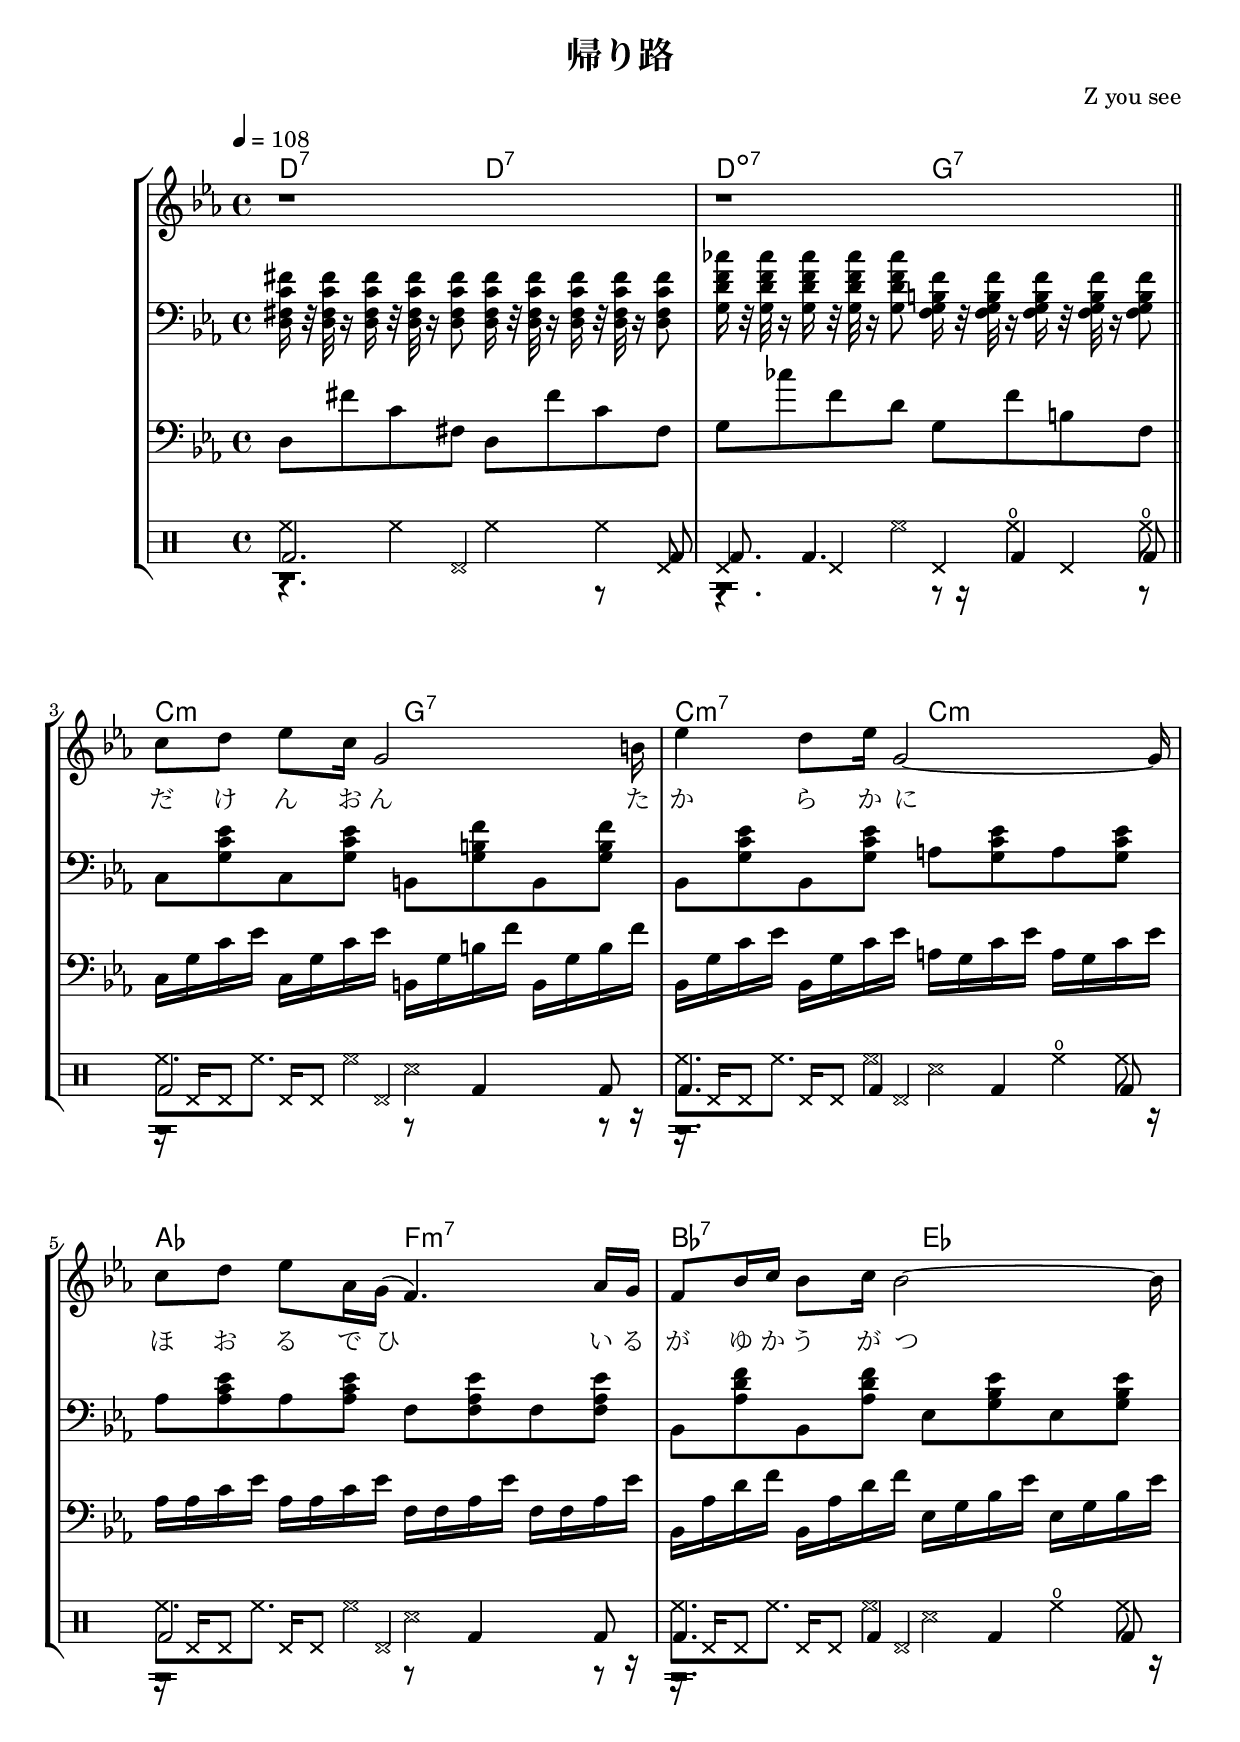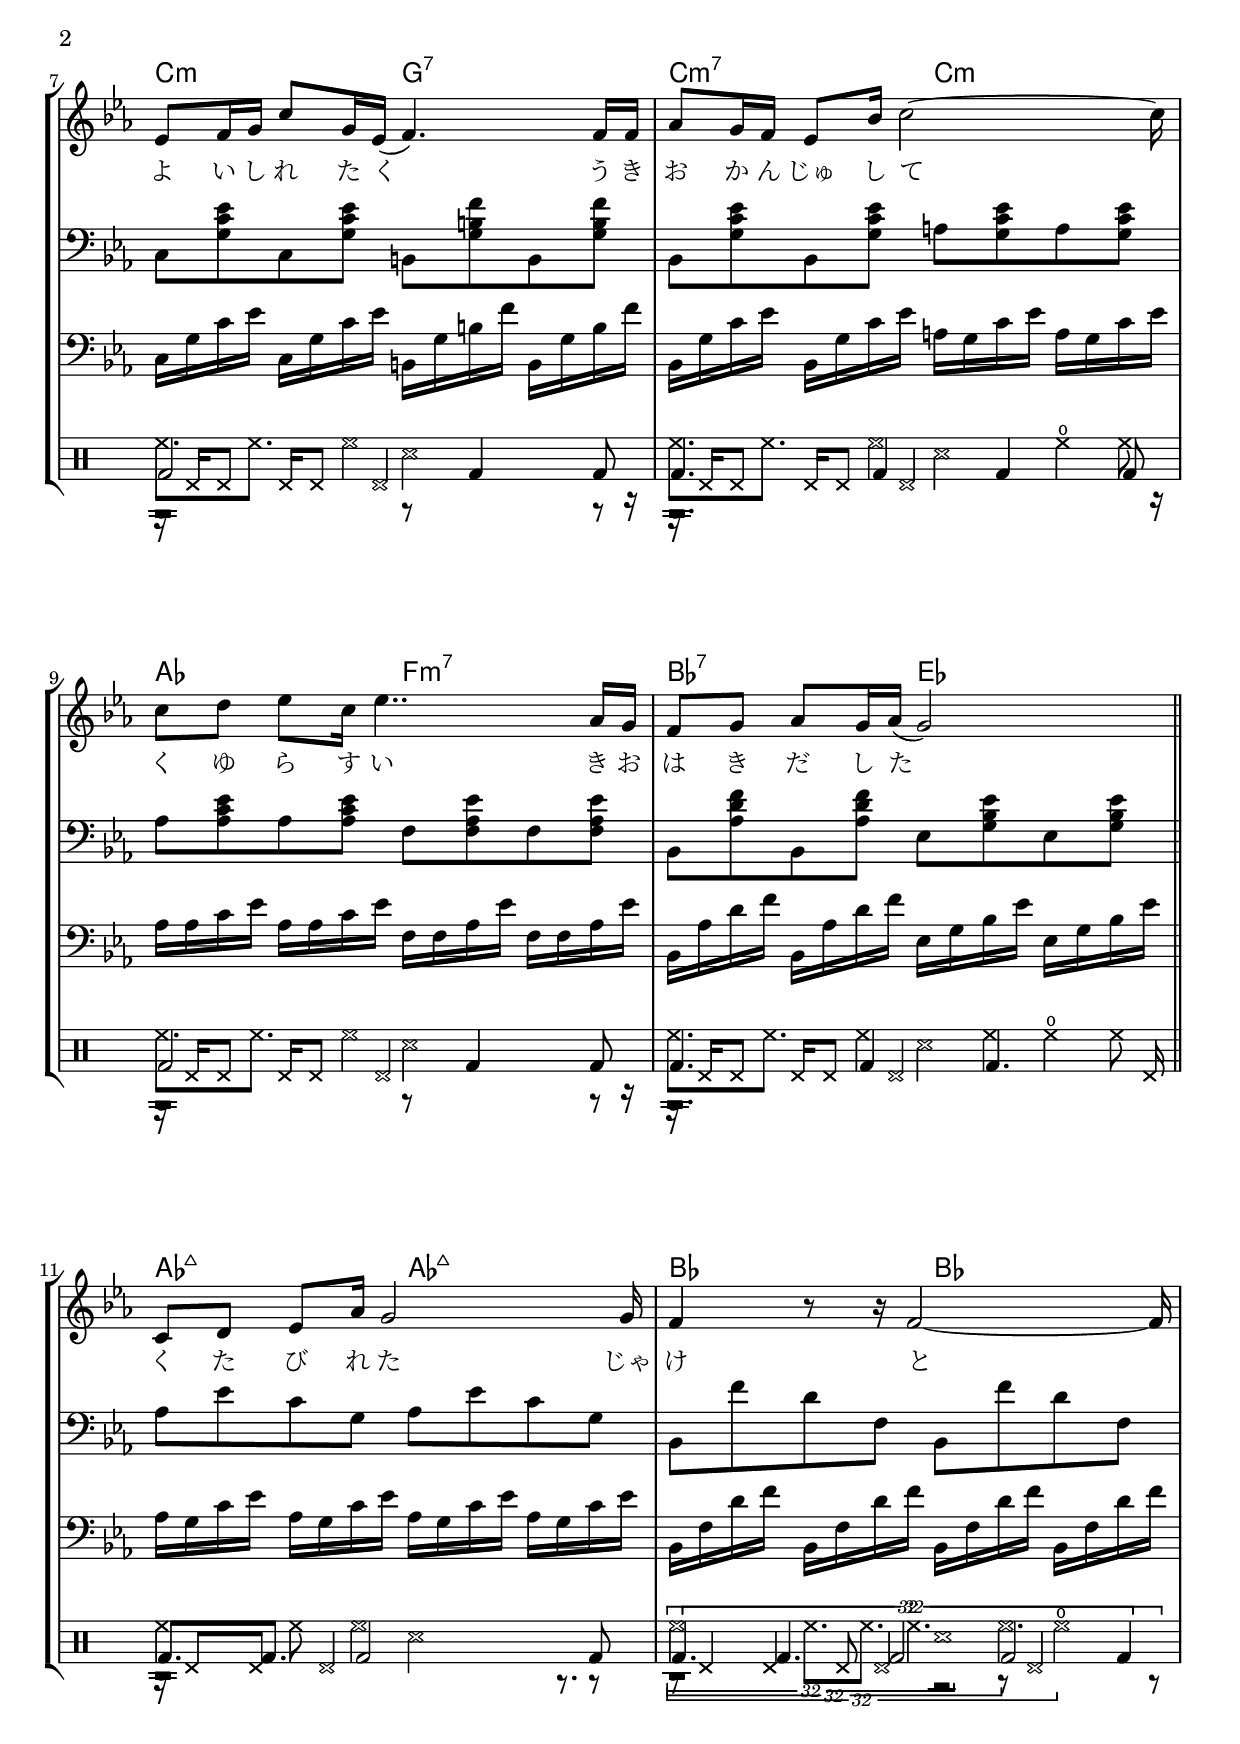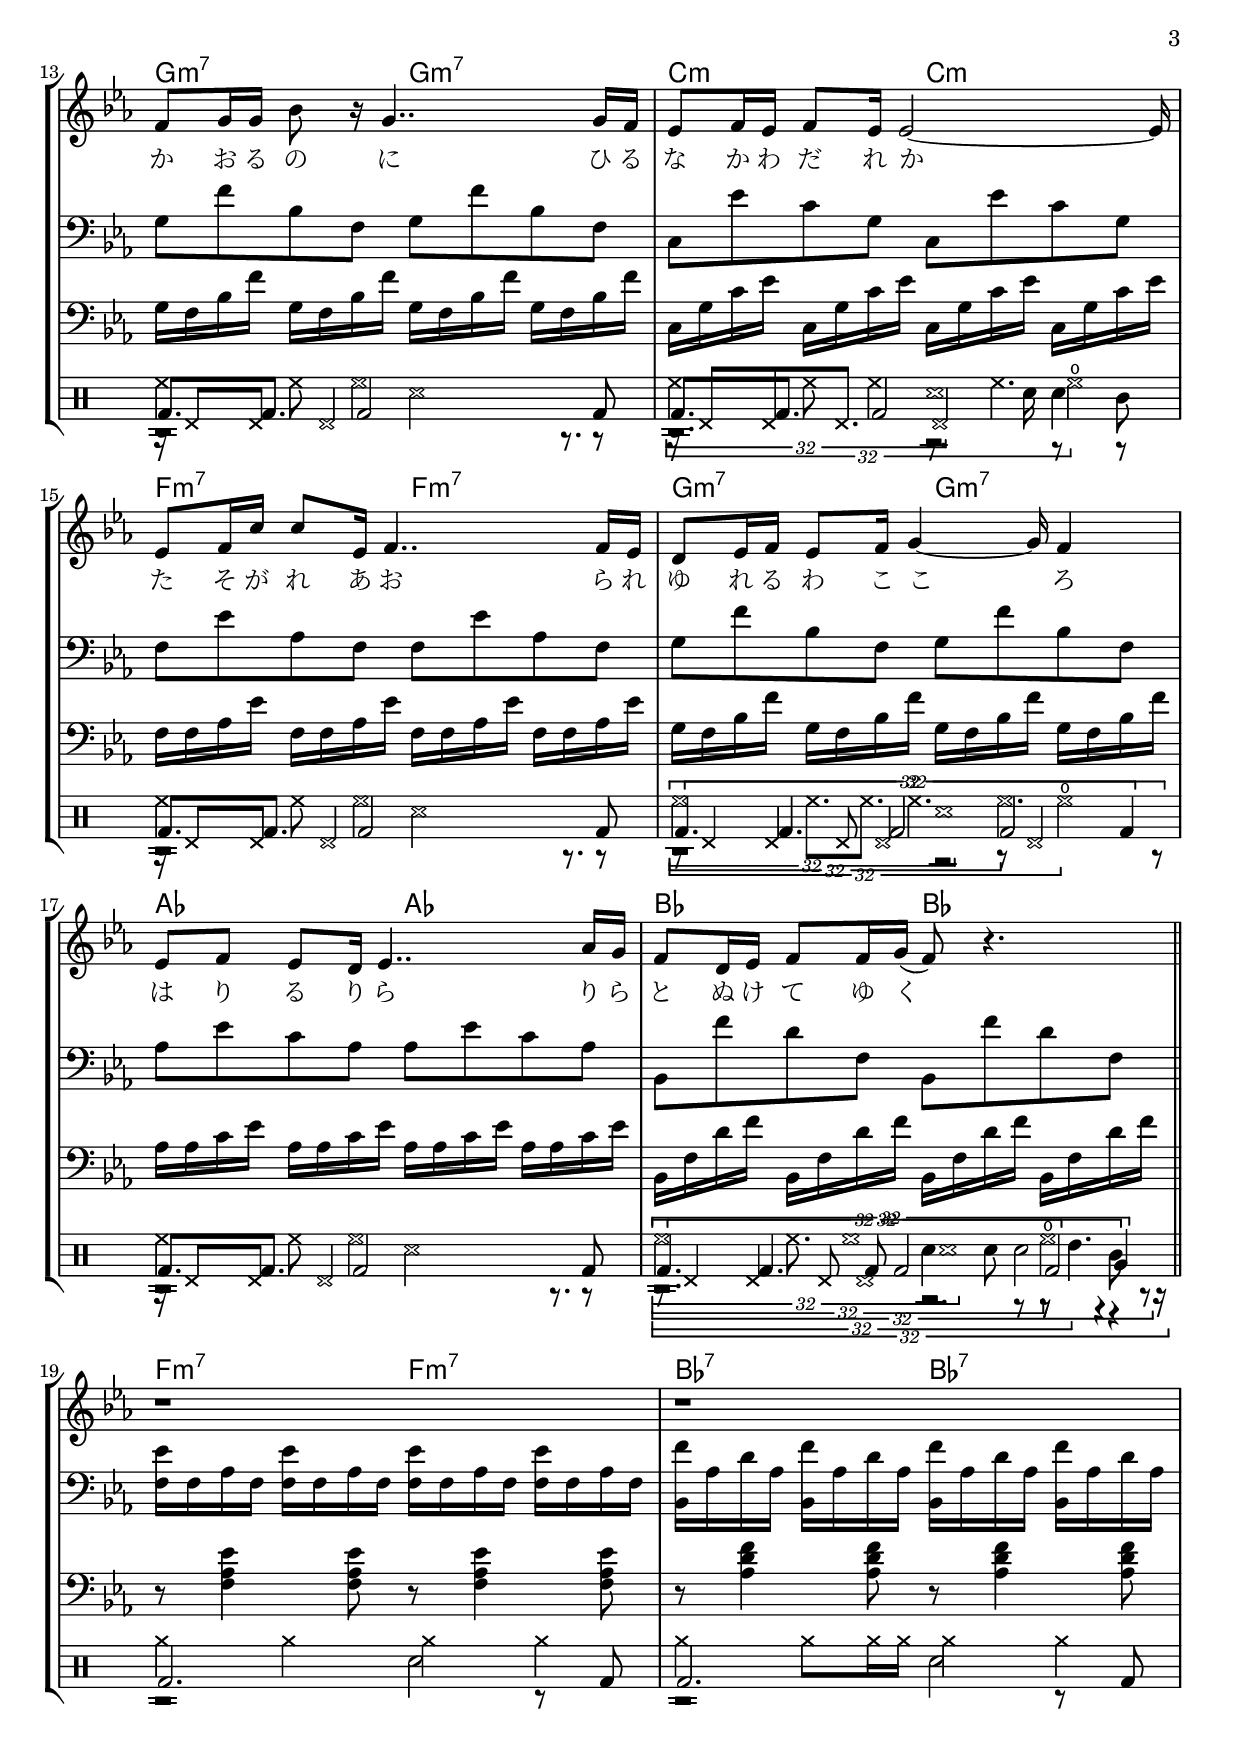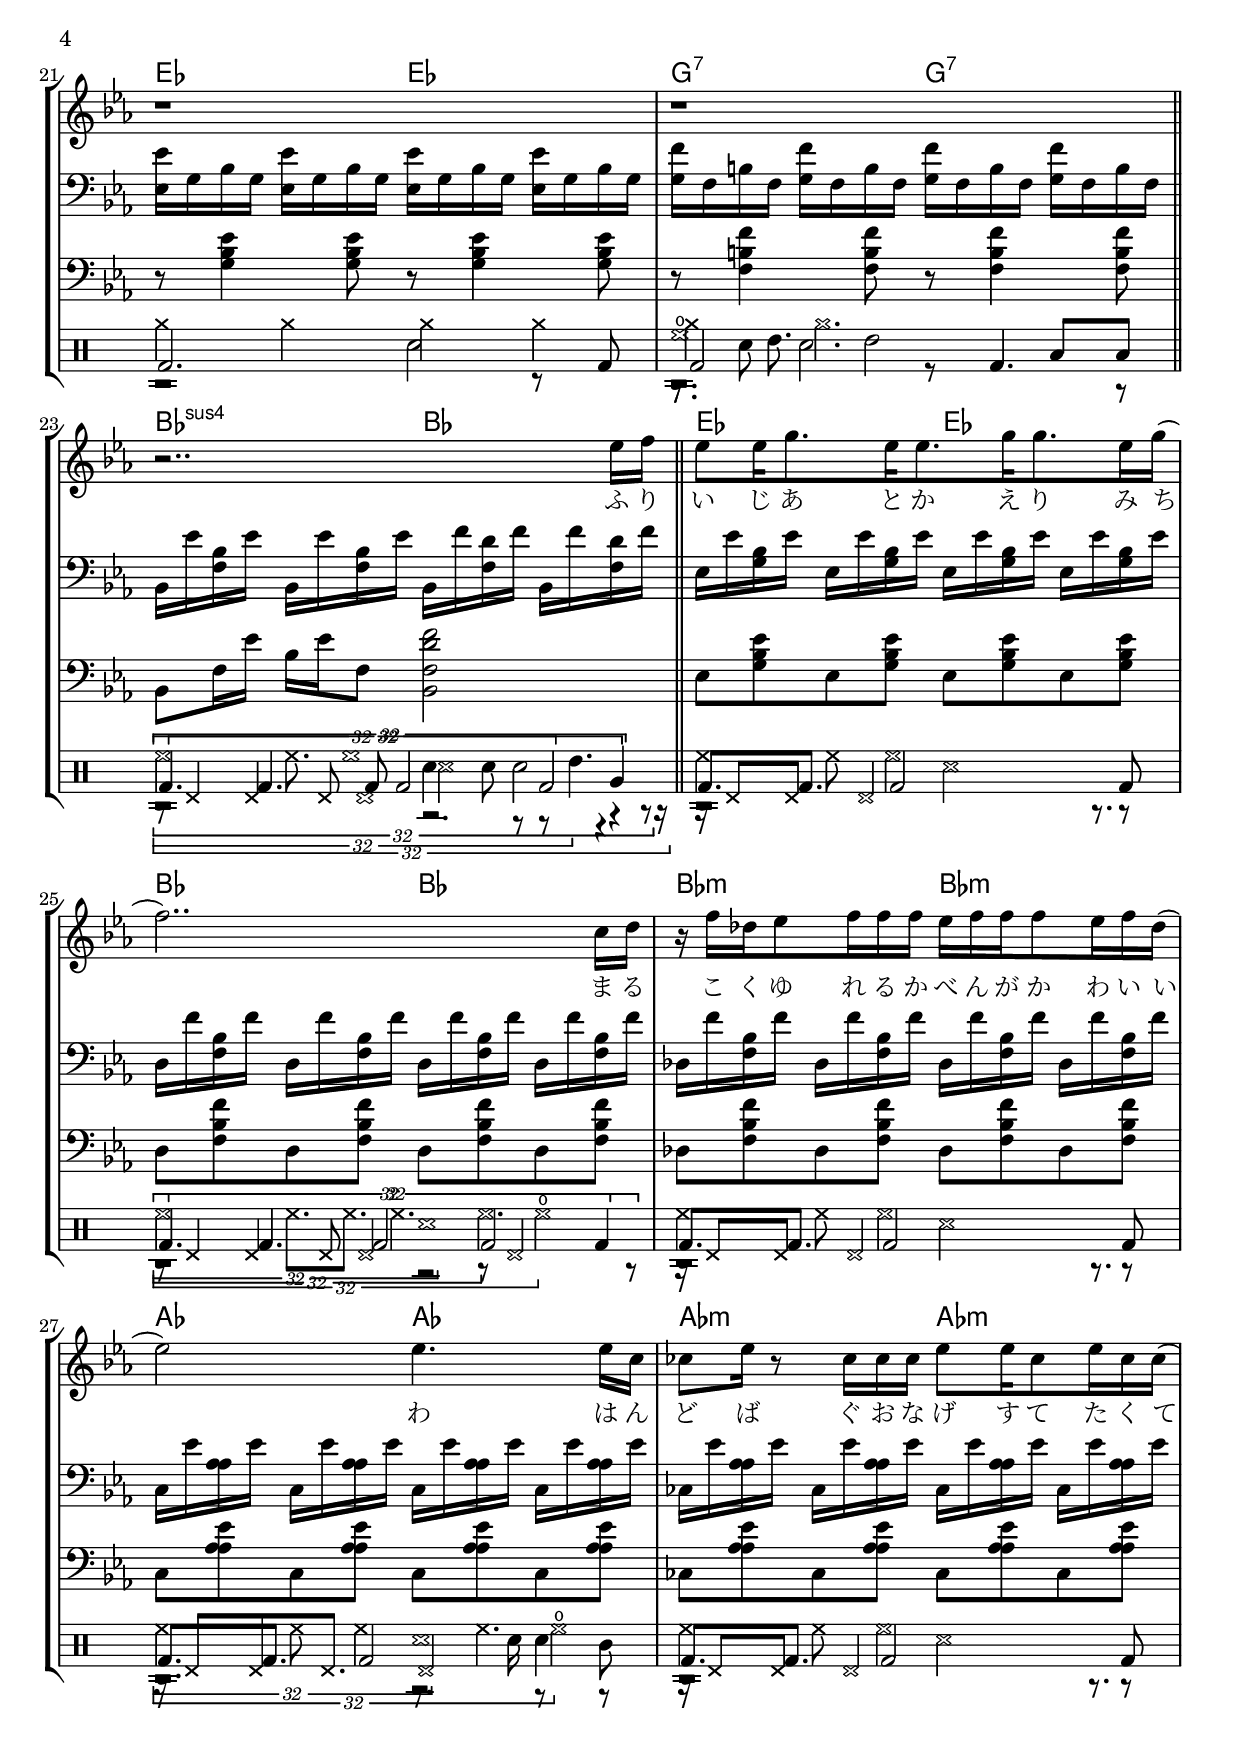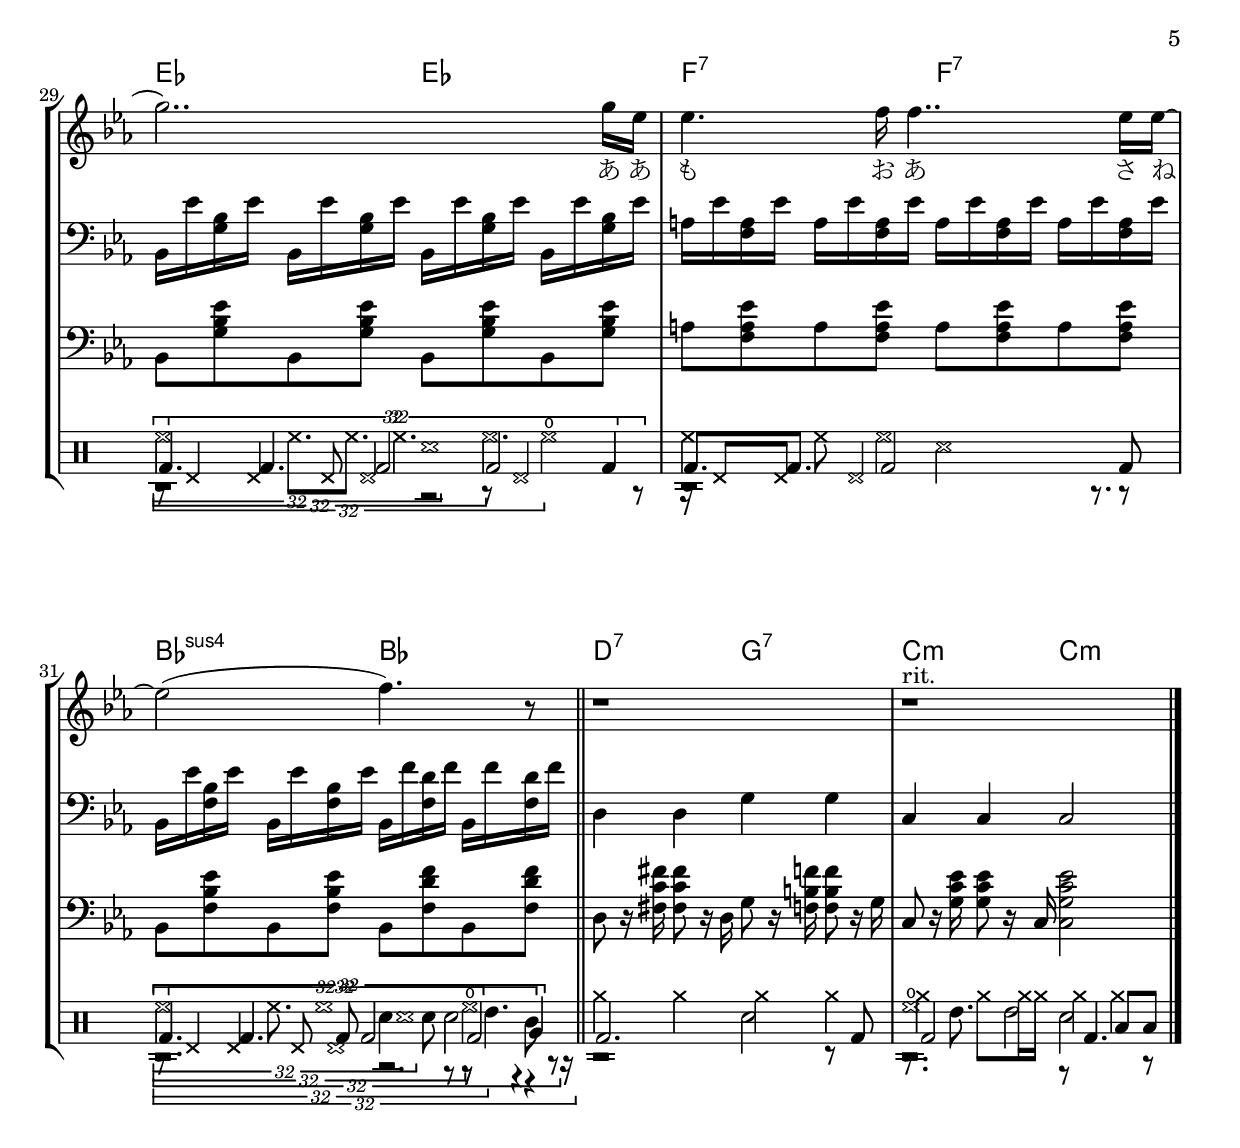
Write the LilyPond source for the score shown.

\version "2.12.1"

\header {
	title = \markup {帰り路}
	composer = \markup \center-column {"Z you see"}
}

harmony = \chordmode {
	d2:7 d:7 d:dim7 g:7 

	c:m g:7 c:min7 c:m as f:min7 bes:7 es c:m g:7 c:min7 c:m as f:min7 bes:7 es 

	as:maj7 as:maj7 bes bes g:min7 g:min7 c:m c:m f:min7 f:min7 g:min7 g:min7 as as bes bes 

	f:min7 f:min7 bes:7 bes:7 es es g:7 g:7 

	bes:sus4 bes 

	es es bes bes bes:m bes:m as as as:m as:m es es f:7 f:7 bes:sus4 bes 

	d:7 g:7 c:m c:m 
}

melody = {
	\key es \major
	\tempo 4 = 108
	r1 | r1   
	\set Staff.midiInstrument = #"fss0.37"
	 c''8  d''8  es''8  c''16  g'2  b'16 
	es''4  d''8  es''16  g'2~g'16 
	c''8  d''8  es''8  as'16  g'16  (f'4.)  as'16  g'16 
	f'8  bes'16  c''16  bes'8  c''16  bes'2~bes'16 
	es'8  f'16  g'16  c''8  g'16  es'16  (f'4.)  f'16  f'16 
	as'8  g'16  f'16  es'8  bes'16  c''2~c''16 
	c''8  d''8  es''8  c''16  es''4..  as'16  g'16 
	f'8  g'8  as'8  g'16  as'16  (g'2)
	\set Staff.midiInstrument = #"fss0.37"
	 c'8  d'8  es'8  as'16  g'2  g'16 
	f'4  r8  r16  f'2~f'16 
	f'8  g'16  g'16  bes'8  r16  g'4..  g'16  f'16 
	es'8  f'16  es'16  f'8  es'16  es'2~es'16 
	es'8  f'16  c''16  c''8  es'16  f'4..  f'16  es'16 
	d'8  es'16  f'16  es'8  f'16  g'4~g'16  f'4 
	es'8  f'8  es'8  d'16  es'4..  as'16  g'16 
	f'8  d'16  es'16  f'8  f'16  g'16  (f'8)  	r4. 	r1 | r1 | r1 | r1   
	r2.. 
	\set Staff.midiInstrument = #"fss0.37"
	es''16  f''16 
	es''8  es''16  g''8.  es''16  es''8.  g''16  g''8.  es''16  g''16 
	(f''2..)  c''16  d''16 
	r16  f''16  des''16  es''8  f''16  f''16  f''16  es''16  f''16  f''16  f''8  es''16  f''16  des''16 
	(es''2)  es''4.  es''16  c''16 
	ces''8  es''16  r8  ces''16  ces''16  ces''16  es''8  es''16  ces''8  es''16  ces''16  ces''16 
	(g''2..)  g''16  es''16 
	es''4.  f''16  f''4..  es''16  es''16~ 
	es''2  (f''4.)  	r8 	r1 | r1^"rit." \bar "|."
}

words = \lyricmode {
	
	だ  け  ん  お  ん  た  か  ら  か  に  ほ  お  る  で  ひ  い  る  が  ゆ  か  う  が  つ  よ  い  し  れ  た  く  う  き  お  か  ん  じゅ  し  て  く  ゆ  ら  す  い  き  お  は  き  だ  し  た  
	く  た  び  れ  た  じゃ  け  と  か  お  る  の  に  ひ  る  な  か  わ  だ  れ  か  た  そ  が  れ  あ  お  ら  れ  ゆ  れ  る  わ  こ  こ  ろ  は  り  る  り  ら  り  ら  と  ぬ  け  て  ゆ  く  
	
	
	ふ  り  い  じ  あ  と  か  え  り  み  ち  ま  る  こ  く  ゆ  れ  る  か  べ  ん  が  か  わ  い  い  わ  は  ん  ど  ば  ぐ  お  な  げ  す  て  た  く  て  あ  あ  も  お  あ  さ  ね  
	
}

tempochange = {
	\tempo 4 = 108
	r1 | r1 \bar "||"
	\tempo 4 = 108
	r1 | r1 | r1 | r1 | r1 | r1 | r1 | r1 \bar "||"
	\tempo 4 = 108
	r1 | r1 | r1 | r1 | r1 | r1 | r1 | r1 \bar "||"
	\tempo 4 = 108
	r1 | r1 | r1 | r1 \bar "||"
	\tempo 4 = 108
	r1 \bar "||"
	\tempo 4 = 108
	r1 | r1 | r1 | r1 | r1 | r1 | r1 | r1 \bar "||"
	\tempo 4 = 108
	r1 | \tempo 4 = 81 r2 \tempo 4 = 72 r2 \bar "|."
}

mainacc = {
	\clef bass
	\set Staff.midiInstrument = #"Lead 3 (calliope)"
	\key es \major
	\tempo 4 = 108
	<d fis c' fis'>16 r32 <d fis c' fis'>32 r16     <d fis c' fis'>16 r32 <d fis c' fis'>32 r16     <d fis c' fis'>8
	<d fis c' fis'>16 r32 <d fis c' fis'>32 r16     <d fis c' fis'>16 r32 <d fis c' fis'>32 r16     <d fis c' fis'>8
	<g d' f' ces''>16 r32 <g d' f' ces''>32 r16     <g d' f' ces''>16 r32 <g d' f' ces''>32 r16     <g d' f' ces''>8
	<g f b f'>16 r32 <g f b f'>32 r16     <g f b f'>16 r32 <g f b f'>32 r16     <g f b f'>8
	\bar "||"

	\set Staff.midiInstrument = #"Slap Bass 2"
	c8 <g c' es'> c <g c' es'>
	b,8 <g b f'> b, <g b f'>
	bes,8 <g c' es'> bes, <g c' es'>
	a8 <g c' es'> a <g c' es'>
	as8 <as c' es'> as <as c' es'>
	f8 <f as es'> f <f as es'>
	bes,8 <as d' f'> bes, <as d' f'>
	es8 <g bes es'> es <g bes es'>
	c8 <g c' es'> c <g c' es'>
	b,8 <g b f'> b, <g b f'>
	bes,8 <g c' es'> bes, <g c' es'>
	a8 <g c' es'> a <g c' es'>
	as8 <as c' es'> as <as c' es'>
	f8 <f as es'> f <f as es'>
	bes,8 <as d' f'> bes, <as d' f'>
	es8 <g bes es'> es <g bes es'>
	\bar "||"

	\set Staff.midiInstrument = #"Slap Bass 2"
	as8 es' c' g
	as8 es' c' g
	bes,8 f' d' f
	bes,8 f' d' f
	g8 f' bes f
	g8 f' bes f
	c8 es' c' g
	c8 es' c' g
	f8 es' as f
	f8 es' as f
	g8 f' bes f
	g8 f' bes f
	as8 es' c' as
	as8 es' c' as
	bes,8 f' d' f
	bes,8 f' d' f
	\bar "||"

	\set Staff.midiInstrument = #"Tenor Sax"
	<f es'>16 f as f <f es'> f as f
	<f es'>16 f as f <f es'> f as f
	<bes, f'>16 as d' as <bes, f'> as d' as
	<bes, f'>16 as d' as <bes, f'> as d' as
	<es es'>16 g bes g <es es'> g bes g
	<es es'>16 g bes g <es es'> g bes g
	<g f'>16 f b f <g f'> f b f
	<g f'>16 f b f <g f'> f b f
	\bar "||"

	\set Staff.midiInstrument = #"Synth Bass 2"
	bes,16 es' <f bes> es' bes, es' <f bes> es'
	bes,16 f' <f d'> f' bes, f' <f d'> f'
	\bar "||"

	\set Staff.midiInstrument = #"Synth Bass 2"
	es16 es' <g bes> es' es es' <g bes> es'
	es16 es' <g bes> es' es es' <g bes> es'
	d16 f' <f bes> f' d f' <f bes> f'
	d16 f' <f bes> f' d f' <f bes> f'
	des16 f' <f bes> f' des f' <f bes> f'
	des16 f' <f bes> f' des f' <f bes> f'
	c16 es' <as as> es' c es' <as as> es'
	c16 es' <as as> es' c es' <as as> es'
	ces16 es' <as as> es' ces es' <as as> es'
	ces16 es' <as as> es' ces es' <as as> es'
	bes,16 es' <g bes> es' bes, es' <g bes> es'
	bes,16 es' <g bes> es' bes, es' <g bes> es'
	a16 es' <f a> es' a es' <f a> es'
	a16 es' <f a> es' a es' <f a> es'
	bes,16 es' <f bes> es' bes, es' <f bes> es'
	bes,16 f' <f d'> f' bes, f' <f d'> f'
	\bar "||"

	\set Staff.midiInstrument = #"Fretless Bass"
	d4 d4
	g4 g4
	c4 c4
	c2
	\bar "|."
}

subacc = {
	\clef bass
	\set Staff.midiInstrument = #"Electric Bass (pick)"
	\key es \major
	\tempo 4 = 108
	d8 fis' c' fis
	d8 fis' c' fis
	g8 ces'' f' d'
	g8 f' b f
	\bar "||"

	\set Staff.midiInstrument = #"Bright Acoustic"
	c16 g c' es' c g c' es'
	b,16 g b f' b, g b f'
	bes,16 g c' es' bes, g c' es'
	a16 g c' es' a g c' es'
	as16 as c' es' as as c' es'
	f16 f as es' f f as es'
	bes,16 as d' f' bes, as d' f'
	es16 g bes es' es g bes es'
	c16 g c' es' c g c' es'
	b,16 g b f' b, g b f'
	bes,16 g c' es' bes, g c' es'
	a16 g c' es' a g c' es'
	as16 as c' es' as as c' es'
	f16 f as es' f f as es'
	bes,16 as d' f' bes, as d' f'
	es16 g bes es' es g bes es'
	\bar "||"

	\set Staff.midiInstrument = #"Acoustic grand"
	as16 g c' es' as g c' es'
	as16 g c' es' as g c' es'
	bes,16 f d' f' bes, f d' f'
	bes,16 f d' f' bes, f d' f'
	g16 f bes f' g f bes f'
	g16 f bes f' g f bes f'
	c16 g c' es' c g c' es'
	c16 g c' es' c g c' es'
	f16 f as es' f f as es'
	f16 f as es' f f as es'
	g16 f bes f' g f bes f'
	g16 f bes f' g f bes f'
	as16 as c' es' as as c' es'
	as16 as c' es' as as c' es'
	bes,16 f d' f' bes, f d' f'
	bes,16 f d' f' bes, f d' f'
	\bar "||"

	\set Staff.midiInstrument = #"Acoustic grand"
	r8 <f as es'>4 <f as es'>8
	r8 <f as es'>4 <f as es'>8
	r8 <as d' f'>4 <as d' f'>8
	r8 <as d' f'>4 <as d' f'>8
	r8 <g bes es'>4 <g bes es'>8
	r8 <g bes es'>4 <g bes es'>8
	r8 <f b f'>4 <f b f'>8
	r8 <f b f'>4 <f b f'>8
	\bar "||"

	\set Staff.midiInstrument = #"Celesta"
	bes,8 f16 es' bes es' f8
	<bes, f d' f'>2
	\bar "||"

	\set Staff.midiInstrument = #"Electric Guitar (jazz)"
	es8 <g bes es'> es <g bes es'>
	es8 <g bes es'> es <g bes es'>
	d8 <f bes f'> d <f bes f'>
	d8 <f bes f'> d <f bes f'>
	des8 <f bes f'> des <f bes f'>
	des8 <f bes f'> des <f bes f'>
	c8 <as as es'> c <as as es'>
	c8 <as as es'> c <as as es'>
	ces8 <as as es'> ces <as as es'>
	ces8 <as as es'> ces <as as es'>
	bes,8 <g bes es'> bes, <g bes es'>
	bes,8 <g bes es'> bes, <g bes es'>
	a8 <f a es'> a <f a es'>
	a8 <f a es'> a <f a es'>
	bes,8 <f bes es'> bes, <f bes es'>
	bes,8 <f d' f'> bes, <f d' f'>
	\bar "||"

	\set Staff.midiInstrument = #"Acoustic grand"
	d8 r16 <fis c' fis'>16 <fis c' fis'>8 r16 d16
	g8 r16 <f b f'>16 <f b f'>8 r16 g16
	c8 r16 <g c' es'>16 <g c' es'>8 r16 c16
	<c g c' es'>2
	\bar "|."
}

percA = {
	\drummode {
	r1  |r2 r8 hho4 hho8  \bar "||"
	r1  |r2. hho4  |r1  |r2. hho4  |r1  |r2. hho4  |r1  |r2. hho4  \bar "||"
	hh4 hh8 hh2 r8  |\times 16/32{ hh2 hh8. hh8. hh4. hh2. } |hh4 hh8 hh2 r8  |hh4 hh8 hh4 hh4.  |hh4 hh8 hh2 r8  |\times 16/32{ hh2 hh8. hh8. hh4. hh2. } |hh4 hh8 hh2 r8  |\times 16/32{ hh2 hh8. hh1 r4 r16 } \bar "||"
	cymr4 cymr4 cymr4 cymr4  |cymr4 cymr8 cymr16 cymr16 cymr4 cymr4  |cymr4 cymr4 cymr4 cymr4  |cymr4 cymr2.  \bar "||"
	\times 16/32{ hh2 hh8. hh1 r4 r16 } \bar "||"
	hh4 hh8 hh2 r8  |\times 16/32{ hh2 hh8. hh8. hh4. hh2. } |hh4 hh8 hh2 r8  |hh4 hh8 hh4 hh4.  |hh4 hh8 hh2 r8  |\times 16/32{ hh2 hh8. hh8. hh4. hh2. } |hh4 hh8 hh2 r8  |\times 16/32{ hh2 hh8. hh1 r4 r16 } \bar "||"
	cymr4 cymr4 cymr4 cymr4  |cymr4 cymr8 cymr16 cymr16 cymr4 cymr4  \bar "|."
	}
}

percB = {
	\drummode {
	r4. hhp2 hhp8  |hhp4 hhp4 hhp4 hhp4  \bar "||"
	r16 hhp16 hhp8 hhp16 hhp8 hhp2 r16  |r16 hhp16 hhp8 hhp16 hhp8 hhp2 r16  |r16 hhp16 hhp8 hhp16 hhp8 hhp2 r16  |r16 hhp16 hhp8 hhp16 hhp8 hhp2 r16  |r16 hhp16 hhp8 hhp16 hhp8 hhp2 r16  |r16 hhp16 hhp8 hhp16 hhp8 hhp2 r16  |r16 hhp16 hhp8 hhp16 hhp8 hhp2 r16  |r16 hhp16 hhp8 hhp16 hhp8 hhp2 hhp16  \bar "||"
	r16 hhp8 hhp8 hhp2 r8.  |\times 16/32{ r8 hhp4 hhp4 hhp8 hhp2 r8 hhp2 r8 } |r16 hhp8 hhp8 hhp2 r8.  |r16 hhp8 hhp8 hhp8. hhp2  |r16 hhp8 hhp8 hhp2 r8.  |\times 16/32{ r8 hhp4 hhp4 hhp8 hhp2 r8 hhp2 r8 } |r16 hhp8 hhp8 hhp2 r8.  |\times 16/32{ r8 hhp4 hhp4 hhp8 hhp1 r4 } \bar "||"
	r2 sn2  |r2 sn2  |r2 sn2  |r8 sn8 sn2.  \bar "||"
	\times 16/32{ r8 hhp4 hhp4 hhp8 hhp1 r4 } \bar "||"
	r16 hhp8 hhp8 hhp2 r8.  |\times 16/32{ r8 hhp4 hhp4 hhp8 hhp2 r8 hhp2 r8 } |r16 hhp8 hhp8 hhp2 r8.  |r16 hhp8 hhp8 hhp8. hhp2  |r16 hhp8 hhp8 hhp2 r8.  |\times 16/32{ r8 hhp4 hhp4 hhp8 hhp2 r8 hhp2 r8 } |r16 hhp8 hhp8 hhp2 r8.  |\times 16/32{ r8 hhp4 hhp4 hhp8 hhp1 r4 } \bar "||"
	r2 sn2  |r2 sn2  \bar "|."
	}
}

percC = {
	\drummode {
	hh4 hh4 hh4 hh4  |r4. hh2 r8  \bar "||"
	hh8. hh8. hh2 r8  |hh8. hh8. hh2 hh8  |hh8. hh8. hh2 r8  |hh8. hh8. hh2 hh8  |hh8. hh8. hh2 r8  |hh8. hh8. hh2 hh8  |hh8. hh8. hh2 r8  |hh8. hh8. hh4 hh4 hh8  \bar "||"
	r1  |\times 16/32{ r1 r2 hho2 } |r1  |\times 16/32{ r1 r2 hho2 } |r1  |\times 16/32{ r1 r2 hho2 } |r1  |\times 16/32{ r1 r2 hho2 } \bar "||"
	bd2. r8 bd8  |bd2. r8 bd8  |bd2. r8 bd8  |bd2 r8 bd4.  \bar "||"
	r1  \bar "||"
	r1  |\times 16/32{ r1 r2 hho2 } |r1  |\times 16/32{ r1 r2 hho2 } |r1  |\times 16/32{ r1 r2 hho2 } |r1  |\times 16/32{ r1 r2 hho2 } \bar "||"
	bd2. r8 bd8  |bd2 r8 bd4.  \bar "|."
	}
}

percD = {
	\drummode {
	bd2. r8 bd8  |bd8. bd4. r16 bd4 bd8  \bar "||"
	r2 ss2  |r2 ss2  |r2 ss2  |r2 ss2  |r2 ss2  |r2 ss2  |r2 ss2  |r2 ss2  \bar "||"
	bd8. bd8. bd2 bd8  |\times 16/32{ bd4. bd4. bd2 bd2 bd4 } |bd8. bd8. bd2 bd8  |bd8. bd8. bd2 r8  |bd8. bd8. bd2 bd8  |\times 16/32{ bd4. bd4. bd2 bd2 bd4 } |bd8. bd8. bd2 bd8  |\times 16/32{ bd4. bd4. bd8 bd2 r8 bd2 } \bar "||"
	r1 |r1 |r1 |r8. tommh8. tommh2 r8  \bar "||"
	\times 16/32{ bd4. bd4. bd8 bd2 r8 bd2 } \bar "||"
	bd8. bd8. bd2 bd8  |\times 16/32{ bd4. bd4. bd2 bd2 bd4 } |bd8. bd8. bd2 bd8  |bd8. bd8. bd2 r8  |bd8. bd8. bd2 bd8  |\times 16/32{ bd4. bd4. bd2 bd2 bd4 } |bd8. bd8. bd2 bd8  |\times 16/32{ bd4. bd4. bd8 bd2 r8 bd2 } \bar "||"
	r1 |r8. tommh8. tommh2 r8  \bar "|."
	}
}

percE = {
	\drummode {
	r1 | r1 \bar "||"
	bd2 r8 bd4 bd8  |bd4. bd4 bd4 bd8  |bd2 r8 bd4 bd8  |bd4. bd4 bd4 bd8  |bd2 r8 bd4 bd8  |bd4. bd4 bd4 bd8  |bd2 r8 bd4 bd8  |bd4. bd4 bd4.  \bar "||"
	r2 ss2  |\times 16/32{ r1 ss1 } |r2 ss2  |\times 16/32{ r1 ss1 } |r2 ss2  |\times 16/32{ r1 ss1 } |r2 ss2  |\times 16/32{ r1 ss1 } \bar "||"
	r1 |r1 |r1 |r2. toml8 toml8  \bar "||"
	r2 ss2  \bar "||"
	r2 ss2  |\times 16/32{ r1 ss1 } |r2 ss2  |\times 16/32{ r1 ss1 } |r2 ss2  |\times 16/32{ r1 ss1 } |r2 ss2  |\times 16/32{ r1 ss1 } \bar "||"
	r1 |r2. toml8 toml8  \bar "|."
	}
}

percF = {
	\drummode {
	r1 | r1 \bar "||"
	r1 | r1 | r1 | r1 | r1 | r1 | r1 | r1 \bar "||"
	r1 |r1 |r1 |r2 r8. sn16 sn4  |r1 |r1 |r1 |\times 16/32{ r1 sn4 sn8 sn2 r8 } \bar "||"
	r1 |r1 |r1 |hho1  \bar "||"
	\times 16/32{ r1 sn4 sn8 sn2 r8 } \bar "||"
	r1 |r1 |r1 |r2 r8. sn16 sn4  |r1 |r1 |r1 |\times 16/32{ r1 sn4 sn8 sn2 r8 } \bar "||"
	r1 |hho1  \bar "|."
	}
}

percG = {
	\drummode {
	r1 | r1 \bar "||"
	r1 | r1 | r1 | r1 | r1 | r1 | r1 | r1 \bar "||"
	r1 |r1 |r1 |r2. r8 tomml8  |r1 |r1 |r1 |r2. r8 tomml8  \bar "||"
	r1 | r1 | r1 | r1 \bar "||"
	r1 \bar "||"
	r1 |r1 |r1 |r2. r8 tomml8  |r1 |r1 |r1 |r2. r8 tomml8  \bar "||"
	r1 | r1 \bar "|."
	}
}

percH = {
	\drummode {
	r1 | r1 \bar "||"
	r1 | r1 | r1 | r1 | r1 | r1 | r1 | r1 \bar "||"
	r1 |r1 |r1 |r1 |r1 |r1 |r1 |\times 16/32{ r1 r2 r8 tommh4. } \bar "||"
	r1 | r1 | r1 | r1 \bar "||"
	\times 16/32{ r1 r2 r8 tommh4. } \bar "||"
	r1 |r1 |r1 |r1 |r1 |r1 |r1 |\times 16/32{ r1 r2 r8 tommh4. } \bar "||"
	r1 | r1 \bar "|."
	}
}

percI = {
	\drummode {
	r1 | r1 \bar "||"
	r1 | r1 | r1 | r1 | r1 | r1 | r1 | r1 \bar "||"
	r1 |r1 |r1 |r1 |r1 |r1 |r1 |\times 16/32{ r1 r2. tomfh4 } \bar "||"
	r1 | r1 | r1 | r1 \bar "||"
	\times 16/32{ r1 r2. tomfh4 } \bar "||"
	r1 |r1 |r1 |r1 |r1 |r1 |r1 |\times 16/32{ r1 r2. tomfh4 } \bar "||"
	r1 | r1 \bar "|."
	}
}

\score {
	<<
		\new StaffGroup <<
			\new ChordNames {\harmony}
			\new Voice = "melody" {\melody}
			\new Lyrics \lyricsto "melody" \words
			\new Staff = "mainacc" {\mainacc}
			\new Staff = "subacc" {\subacc}
			\new DrumStaff <<
				\new DrumVoice {\percA}
				\new DrumVoice {\percB}
				\new DrumVoice {\percC}
				\new DrumVoice {\percD}
				\new DrumVoice {\percE}
				\new DrumVoice {\percF}
				\new DrumVoice {\percG}
				\new DrumVoice {\percH}
				\new DrumVoice {\percI}
			>>
		>>
	>>
	\layout { }
}
